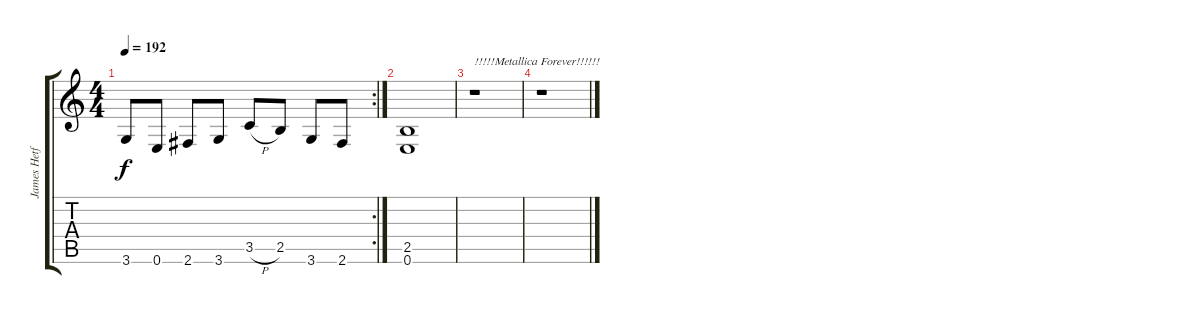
\track ("James Hetfield" "James Hetf") {instrument distortionguitar}
\staff {score tabs}
\tuning (E4 B3 G3 D3 A2 E2) {hide}
\rc 2
\ts (4 4)
\tempo 192
\clef g2
\ks c
3.6{t}.8{dy f} 0.6.8 2.6.8 3.6.8 3.5{h}.8 2.5.8 3.6.8 2.6.8 |
(2.5 0.6).1 |
r.1{txt "!!!!!Metallica Forever!!!!!!"} |
r.1
